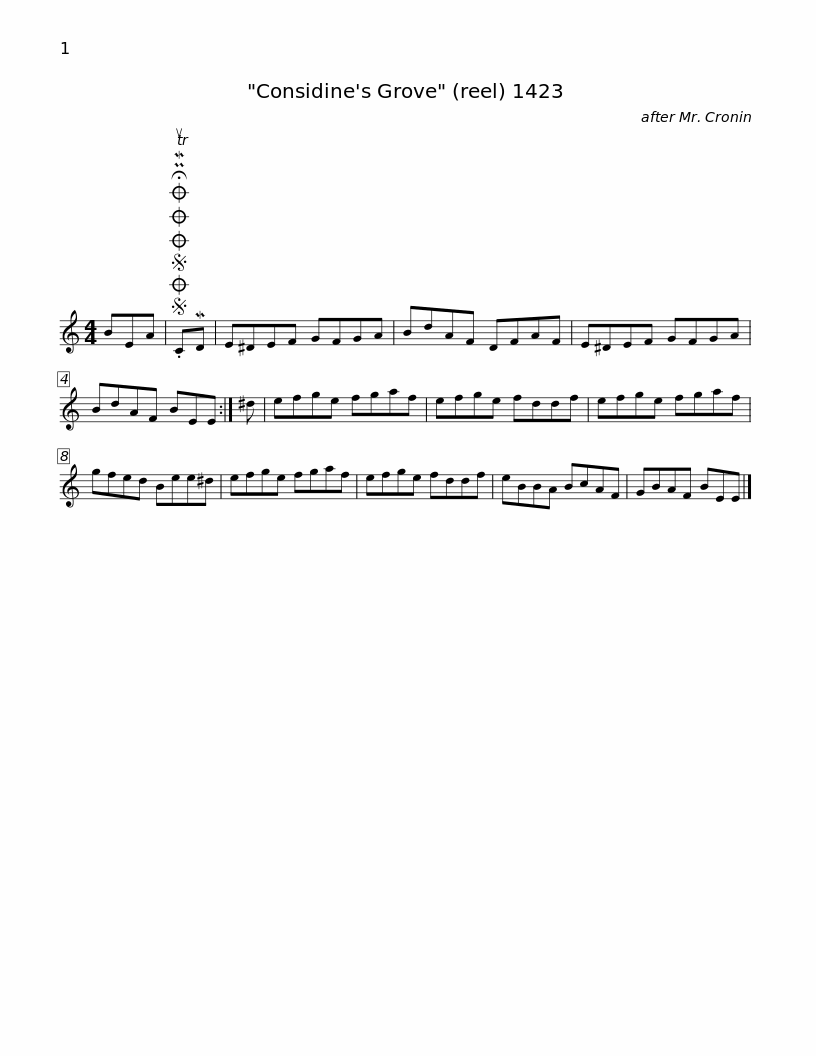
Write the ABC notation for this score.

X:1
L:1/8
M:4/4
I:linebreak $
K:C
V:1 treble
V:1
 BEA |SOSOOO .!fermata!PMTuCMD | E^DEF GFGA | BdAF DFAF | E^DEF GFGA | %5
 BdAF BEE :| ^d |$ efge fgaf | efge fddf | efge fgaf | %10
 gfed Bee^d | efge fgaf |$ efge fddf | eBBA BcAF | GBAF BEE |] %15
